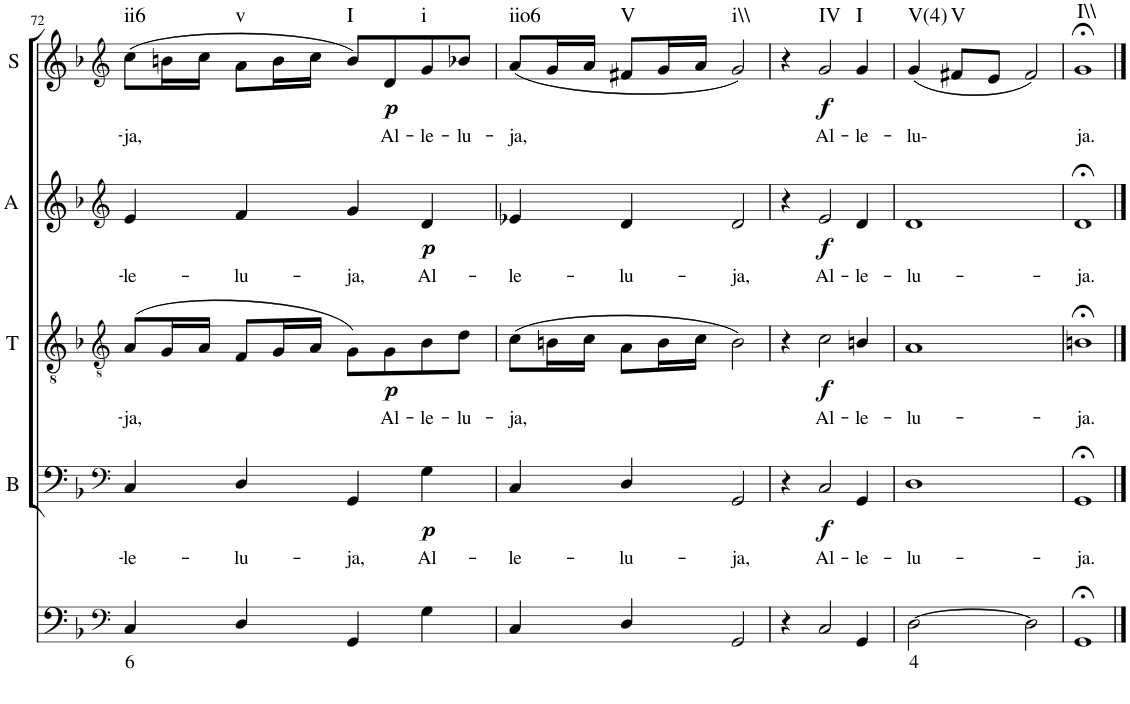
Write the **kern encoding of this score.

**kern	**text	**kern	**text	**dynam	**kern	**text	**dynam	**kern	**text	**dynam	**kern	**text	**dynam	**harte
*part5	*part5	*part4	*part4	*part4	*part3	*part3	*part3	*part2	*part2	*part2	*part1	*part1	*part1	*part1
*staff5	*staff5	*staff4	*staff4	*staff4	*staff3	*staff3	*staff3	*staff2	*staff2	*staff2	*staff1	*staff1	*staff1	*
*I"Continuo	*	*I"Bass	*	*	*I"Tenor	*	*	*I"Alto	*	*	*I"Soprano	*	*	*
*	*	*I'B	*	*	*I'T	*	*	*I'A	*	*	*I'S	*	*	*
!!LO:PB:g=z
*clefF4	*	*clefF4	*	*	*clefGv2	*	*	*clefG2	*	*	*clefG2	*	*	*
*k[b-]	*	*k[b-]	*	*	*k[b-]	*	*	*k[b-]	*	*	*k[b-]	*	*	*
*M4/4	*	*M4/4	*	*	*M4/4	*	*	*M4/4	*	*	*M4/4	*	*	*
=72	=72	=72	=72	=72	=72	=72	=72	=72	=72	=72	=72	=72	=72	=72
!	!LO:LY:b	!	!LO:LY:b	!	!	!LO:LY:b	!	!	!LO:LY:b	!	!	!LO:LY:b	!	!LO:H:kt=ii6
4C/	6	4C/	le-	.	(8A/L	ja,	.	4e/	le-	.	(8cc\L	ja,	.	N
.	.	.	.	.	16G/L	.	.	.	.	.	16bn\L	.	.	.
.	.	.	.	.	16A/JJ	.	.	.	.	.	16cc\JJ	.	.	.
!	!	!	!LO:LY:b	!	!	!	!	!	!LO:LY:b	!	!	!	!	!LO:H:kt=v
4D/	.	4D/	lu-	.	8F/L	.	.	4f/	lu-	.	8a\L	.	.	N
.	.	.	.	.	16G/L	.	.	.	.	.	16b\L	.	.	.
.	.	.	.	.	16A/JJ	.	.	.	.	.	16cc\JJ	.	.	.
!	!	!	!LO:LY:b	!	!	!	!	!	!LO:LY:b	!	!	!	!	!LO:H:kt=I
4GG/	.	4GG/	ja,	.	8G\L)	.	.	4g/	ja,	.	8b/L)	.	.	N
!	!	!	!	!	!	!LO:LY:b	!LO:DY:b	!	!	!	!	!LO:LY:b	!LO:DY:b	!
.	.	.	.	.	8G\	Al-	p	.	.	.	8d/	Al-	p	.
!	!	!	!LO:LY:b	!LO:DY:b	!	!LO:LY:b	!	!	!LO:LY:b	!LO:DY:b	!	!LO:LY:b	!	!LO:H:kt=i
4G\	.	4G\	Al-	p	8B-\	le-	.	4d/	Al-	p	8g/	le-	.	N
!	!	!	!	!	!	!LO:LY:b	!	!	!	!	!	!LO:LY:b	!	!
.	.	.	.	.	8d\J	lu-	.	.	.	.	8b-X/J	lu-	.	.
=73	=73	=73	=73	=73	=73	=73	=73	=73	=73	=73	=73	=73	=73	=73
!	!	!	!LO:LY:b	!	!	!LO:LY:b	!	!	!LO:LY:b	!	!	!LO:LY:b	!	!LO:H:kt=iio6
4C/	.	4C/	le-	.	(8c\L	ja,	.	4e-X/	le-	.	(8a/L	ja,	.	N
.	.	.	.	.	16Bn\L	.	.	.	.	.	16g/L	.	.	.
.	.	.	.	.	16c\JJ	.	.	.	.	.	16a/JJ	.	.	.
!	!	!	!LO:LY:b	!	!	!	!	!	!LO:LY:b	!	!	!	!	!LO:H:kt=V
4D/	.	4D/	lu-	.	8A\L	.	.	4d/	lu-	.	8f#X/L	.	.	N
.	.	.	.	.	16B\L	.	.	.	.	.	16g/L	.	.	.
.	.	.	.	.	16c\JJ	.	.	.	.	.	16a/JJ	.	.	.
!	!	!	!LO:LY:b	!	!	!	!	!	!LO:LY:b	!	!	!	!	!LO:H:kt=i\\
2GG/	.	2GG/	ja,	.	2B\)	.	.	2d/	ja,	.	2g/)	.	.	N
=74	=74	=74	=74	=74	=74	=74	=74	=74	=74	=74	=74	=74	=74	=74
4r	.	4r	.	.	4r	.	.	4r	.	.	4r	.	.	.
!	!	!	!LO:LY:b	!LO:DY:b	!	!LO:LY:b	!LO:DY:b	!	!LO:LY:b	!LO:DY:b	!	!LO:LY:b	!LO:DY:b	!LO:H:kt=IV
2C/	.	2C/	Al-	f	2c\	Al-	f	2e/	Al-	f	2g/	Al-	f	N
!	!	!	!LO:LY:b	!	!	!LO:LY:b	!	!	!LO:LY:b	!	!	!LO:LY:b	!	!LO:H:kt=I
4GG/	.	4GG/	le-	.	4Bn/	le-	.	4d/	le-	.	4g/	le-	.	N
=75	=75	=75	=75	=75	=75	=75	=75	=75	=75	=75	=75	=75	=75	=75
!	!LO:LY:b	!	!LO:LY:b	!	!	!LO:LY:b	!	!	!LO:LY:b	!	!	!LO:LY:b	!	!LO:H:kt=V(4)
[2D\	4	1D	lu-	.	1A	lu-	.	1d	lu-	.	(4g/	lu-	.	N
!	!	!	!	!	!	!	!	!	!	!	!	!	!	!LO:H:kt=V
.	.	.	.	.	.	.	.	.	.	.	8f#X/L	.	.	N
.	.	.	.	.	.	.	.	.	.	.	8e/J	.	.	.
2D\]	.	.	.	.	.	.	.	.	.	.	2f#/)	.	.	.
=76	=76	=76	=76	=76	=76	=76	=76	=76	=76	=76	=76	=76	=76	=76
!	!	!	!LO:LY:b	!	!	!LO:LY:b	!	!	!LO:LY:b	!	!	!LO:LY:b	!	!LO:H:kt=I\\
1GG;<	.	1GG;<	ja.	.	1Bn;<	ja.	.	1d;<	ja.	.	1g;<	ja.	.	N
==	==	==	==	==	==	==	==	==	==	==	==	==	==	==
*-	*-	*-	*-	*-	*-	*-	*-	*-	*-	*-	*-	*-	*-	*-
